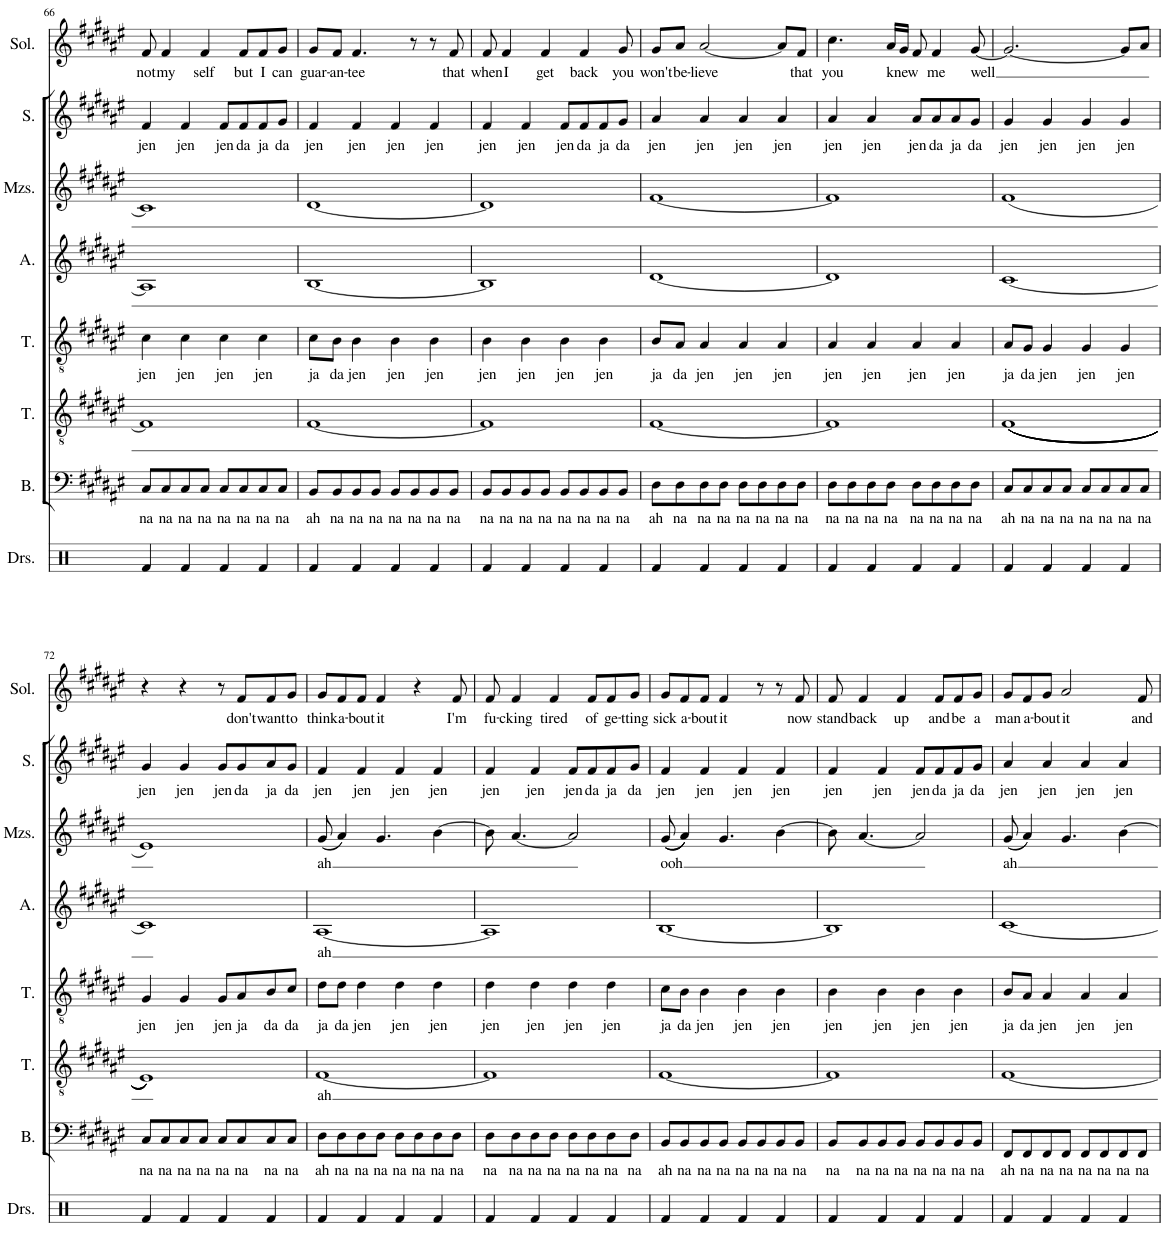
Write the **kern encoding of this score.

**kern	**text	**kern	**text	**kern	**text	**kern	**text	**kern	**text	**kern	**text	**kern	**text
*part7	*part7	*part6	*part6	*part5	*part5	*part4	*part4	*part3	*part3	*part2	*part2	*part1	*part1
*staff7	*staff7	*staff6	*staff6	*staff5	*staff5	*staff4	*staff4	*staff3	*staff3	*staff2	*staff2	*staff1	*staff1
*I"Bass	*	*I"Tenor	*	*I"Tenor	*	*I"Alto	*	*I"Mezzo-soprano	*	*I"Soprano	*	*I"Solo	*
*I'B.	*	*I'T.	*	*I'T.	*	*I'A.	*	*I'Mzs.	*	*I'S.	*	*I'Sol.	*
!!LO:PB:g=z
*clefF4	*	*clefGv2	*	*clefGv2	*	*clefG2	*	*clefG2	*	*clefG2	*	*clefG2	*
*k[f#c#g#d#a#e#]	*	*k[f#c#g#d#a#e#]	*	*k[f#c#g#d#a#e#]	*	*k[f#c#g#d#a#e#]	*	*k[f#c#g#d#a#e#]	*	*k[f#c#g#d#a#e#]	*	*k[f#c#g#d#a#e#]	*
*M4/4	*	*M4/4	*	*M4/4	*	*M4/4	*	*M4/4	*	*M4/4	*	*M4/4	*
=66	=66	=66	=66	=66	=66	=66	=66	=66	=66	=66	=66	=66	=66
!	!LO:LY:b	!	!	!	!LO:LY:b	!	!	!	!	!	!LO:LY:b	!	!LO:LY:b
8C#/L	na	1F#]	.	4c#\	jen	1A#]	.	1c#]	.	4f#/	jen	8f#/	not
!	!LO:LY:b	!	!	!	!	!	!	!	!	!	!	!	!LO:LY:b
8C#/	na	.	.	.	.	.	.	.	.	.	.	4f#/	my
!	!LO:LY:b	!	!	!	!LO:LY:b	!	!	!	!	!	!LO:LY:b	!	!
8C#/	na	.	.	4c#\	jen	.	.	.	.	4f#/	jen	.	.
!	!LO:LY:b	!	!	!	!	!	!	!	!	!	!	!	!LO:LY:b
8C#/J	na	.	.	.	.	.	.	.	.	.	.	4f#/	-self
!	!LO:LY:b	!	!	!	!LO:LY:b	!	!	!	!	!	!LO:LY:b	!	!
8C#/L	na	.	.	4c#\	jen	.	.	.	.	8f#/L	jen	.	.
!	!LO:LY:b	!	!	!	!	!	!	!	!	!	!LO:LY:b	!	!LO:LY:b
8C#/	na	.	.	.	.	.	.	.	.	8f#/	da	8f#/L	but
!	!LO:LY:b	!	!	!	!LO:LY:b	!	!	!	!	!	!LO:LY:b	!	!LO:LY:b
8C#/	na	.	.	4c#\	jen	.	.	.	.	8f#/	ja	8f#/	I
!	!LO:LY:b	!	!	!	!	!	!	!	!	!	!LO:LY:b	!	!LO:LY:b
8C#/J	na	.	.	.	.	.	.	.	.	8g#/J	da	8g#/J	can
=67	=67	=67	=67	=67	=67	=67	=67	=67	=67	=67	=67	=67	=67
!	!LO:LY:b	!	!	!	!LO:LY:b	!	!	!	!	!	!LO:LY:b	!	!LO:LY:b
8BB/L	ah	[1F#	.	8c#\L	ja	[1B	.	[1d#	.	4f#/	jen	8g#/L	guar-
!	!LO:LY:b	!	!	!	!LO:LY:b	!	!	!	!	!	!	!	!LO:LY:b
8BB/	na	.	.	8B\J	da	.	.	.	.	.	.	8f#/J	-an-
!	!LO:LY:b	!	!	!	!LO:LY:b	!	!	!	!	!	!LO:LY:b	!	!LO:LY:b
8BB/	na	.	.	4B\	jen	.	.	.	.	4f#/	jen	4.f#/	-tee
!	!LO:LY:b	!	!	!	!	!	!	!	!	!	!	!	!
8BB/J	na	.	.	.	.	.	.	.	.	.	.	.	.
!	!LO:LY:b	!	!	!	!LO:LY:b	!	!	!	!	!	!LO:LY:b	!	!
8BB/L	na	.	.	4B\	jen	.	.	.	.	4f#/	jen	.	.
!	!LO:LY:b	!	!	!	!	!	!	!	!	!	!	!	!
8BB/	na	.	.	.	.	.	.	.	.	.	.	8r	.
!	!LO:LY:b	!	!	!	!LO:LY:b	!	!	!	!	!	!LO:LY:b	!	!
8BB/	na	.	.	4B\	jen	.	.	.	.	4f#/	jen	8r	.
!	!LO:LY:b	!	!	!	!	!	!	!	!	!	!	!	!LO:LY:b
8BB/J	na	.	.	.	.	.	.	.	.	.	.	8f#/	that
=68	=68	=68	=68	=68	=68	=68	=68	=68	=68	=68	=68	=68	=68
!	!LO:LY:b	!	!	!	!LO:LY:b	!	!	!	!	!	!LO:LY:b	!	!LO:LY:b
8BB/L	na	1F#]	.	4B\	jen	1B]	.	1d#]	.	4f#/	jen	8f#/	when
!	!LO:LY:b	!	!	!	!	!	!	!	!	!	!	!	!LO:LY:b
8BB/	na	.	.	.	.	.	.	.	.	.	.	4f#/	I
!	!LO:LY:b	!	!	!	!LO:LY:b	!	!	!	!	!	!LO:LY:b	!	!
8BB/	na	.	.	4B\	jen	.	.	.	.	4f#/	jen	.	.
!	!LO:LY:b	!	!	!	!	!	!	!	!	!	!	!	!LO:LY:b
8BB/J	na	.	.	.	.	.	.	.	.	.	.	4f#/	get
!	!LO:LY:b	!	!	!	!LO:LY:b	!	!	!	!	!	!LO:LY:b	!	!
8BB/L	na	.	.	4B\	jen	.	.	.	.	8f#/L	jen	.	.
!	!LO:LY:b	!	!	!	!	!	!	!	!	!	!LO:LY:b	!	!LO:LY:b
8BB/	na	.	.	.	.	.	.	.	.	8f#/	da	4f#/	back
!	!LO:LY:b	!	!	!	!LO:LY:b	!	!	!	!	!	!LO:LY:b	!	!
8BB/	na	.	.	4B\	jen	.	.	.	.	8f#/	ja	.	.
!	!LO:LY:b	!	!	!	!	!	!	!	!	!	!LO:LY:b	!	!LO:LY:b
8BB/J	na	.	.	.	.	.	.	.	.	8g#/J	da	8g#/	you
=69	=69	=69	=69	=69	=69	=69	=69	=69	=69	=69	=69	=69	=69
!	!LO:LY:b	!	!	!	!LO:LY:b	!	!	!	!	!	!LO:LY:b	!	!LO:LY:b
8D#\L	ah	[1F#	.	8B/L	ja	[1d#	.	[1f#	.	4a#/	jen	8g#/L	won't
!	!LO:LY:b	!	!	!	!LO:LY:b	!	!	!	!	!	!	!	!LO:LY:b
8D#\	na	.	.	8A#/J	da	.	.	.	.	.	.	8a#/J	be-
!	!LO:LY:b	!	!	!	!LO:LY:b	!	!	!	!	!	!LO:LY:b	!	!LO:LY:b
8D#\	na	.	.	4A#/	jen	.	.	.	.	4a#/	jen	[2a#/	-lieve
!	!LO:LY:b	!	!	!	!	!	!	!	!	!	!	!	!
8D#\J	na	.	.	.	.	.	.	.	.	.	.	.	.
!	!LO:LY:b	!	!	!	!LO:LY:b	!	!	!	!	!	!LO:LY:b	!	!
8D#\L	na	.	.	4A#/	jen	.	.	.	.	4a#/	jen	.	.
!	!LO:LY:b	!	!	!	!	!	!	!	!	!	!	!	!
8D#\	na	.	.	.	.	.	.	.	.	.	.	.	.
!	!LO:LY:b	!	!	!	!LO:LY:b	!	!	!	!	!	!LO:LY:b	!	!
8D#\	na	.	.	4A#/	jen	.	.	.	.	4a#/	jen	8a#/L]	.
!	!LO:LY:b	!	!	!	!	!	!	!	!	!	!	!	!LO:LY:b
8D#\J	na	.	.	.	.	.	.	.	.	.	.	8f#/J	that
=70	=70	=70	=70	=70	=70	=70	=70	=70	=70	=70	=70	=70	=70
!	!LO:LY:b	!	!	!	!LO:LY:b	!	!	!	!	!	!LO:LY:b	!	!LO:LY:b
8D#\L	na	1F#]	.	4A#/	jen	1d#]	.	1f#]	.	4a#/	jen	4.cc#\	you
!	!LO:LY:b	!	!	!	!	!	!	!	!	!	!	!	!
8D#\	na	.	.	.	.	.	.	.	.	.	.	.	.
!	!LO:LY:b	!	!	!	!LO:LY:b	!	!	!	!	!	!LO:LY:b	!	!
8D#\	na	.	.	4A#/	jen	.	.	.	.	4a#/	jen	.	.
!	!LO:LY:b	!	!	!	!	!	!	!	!	!	!	!	!LO:LY:b
8D#\J	na	.	.	.	.	.	.	.	.	.	.	16a#/LL	knew
.	.	.	.	.	.	.	.	.	.	.	.	16g#/JJ	.
!	!LO:LY:b	!	!	!	!LO:LY:b	!	!	!	!	!	!LO:LY:b	!	!
8D#\L	na	.	.	4A#/	jen	.	.	.	.	8a#/L	jen	8f#/	.
!	!LO:LY:b	!	!	!	!	!	!	!	!	!	!LO:LY:b	!	!LO:LY:b
8D#\	na	.	.	.	.	.	.	.	.	8a#/	da	4f#/	me
!	!LO:LY:b	!	!	!	!LO:LY:b	!	!	!	!	!	!LO:LY:b	!	!
8D#\	na	.	.	4A#/	jen	.	.	.	.	8a#/	ja	.	.
!	!LO:LY:b	!	!	!	!	!	!	!	!	!	!LO:LY:b	!	!LO:LY:b
8D#\J	na	.	.	.	.	.	.	.	.	8g#/J	da	[8g#/	well
=71	=71	=71	=71	=71	=71	=71	=71	=71	=71	=71	=71	=71	=71
!	!LO:LY:b	!	!	!	!LO:LY:b	!	!	!	!	!	!LO:LY:b	!	!
8C#/L	ah	(((((((1F#	.	8A#/L	ja	[1c#	.	(1f#	.	4g#/	jen	2.g#/_	.
!	!LO:LY:b	!	!	!	!LO:LY:b	!	!	!	!	!	!	!	!
8C#/	na	.	.	8G#/J	da	.	.	.	.	.	.	.	.
!	!LO:LY:b	!	!	!	!LO:LY:b	!	!	!	!	!	!LO:LY:b	!	!
8C#/	na	.	.	4G#/	jen	.	.	.	.	4g#/	jen	.	.
!	!LO:LY:b	!	!	!	!	!	!	!	!	!	!	!	!
8C#/J	na	.	.	.	.	.	.	.	.	.	.	.	.
!	!LO:LY:b	!	!	!	!LO:LY:b	!	!	!	!	!	!LO:LY:b	!	!
8C#/L	na	.	.	4G#/	jen	.	.	.	.	4g#/	jen	.	.
!	!LO:LY:b	!	!	!	!	!	!	!	!	!	!	!	!
8C#/	na	.	.	.	.	.	.	.	.	.	.	.	.
!	!LO:LY:b	!	!	!	!LO:LY:b	!	!	!	!	!	!LO:LY:b	!	!
8C#/	na	.	.	4G#/	jen	.	.	.	.	4g#/	jen	8g#/L]	.
!	!LO:LY:b	!	!	!	!	!	!	!	!	!	!	!	!
8C#/J	na	.	.	.	.	.	.	.	.	.	.	8a#/J	.
!!LO:LB:g=z
=72	=72	=72	=72	=72	=72	=72	=72	=72	=72	=72	=72	=72	=72
!	!LO:LY:b	!	!	!	!LO:LY:b	!	!	!	!	!	!LO:LY:b	!	!
8C#/L	na	1E#)))))))	.	4G#/	jen	1c#]	.	1e#)	.	4g#/	jen	4r	.
!	!LO:LY:b	!	!	!	!	!	!	!	!	!	!	!	!
8C#/	na	.	.	.	.	.	.	.	.	.	.	.	.
!	!LO:LY:b	!	!	!	!LO:LY:b	!	!	!	!	!	!LO:LY:b	!	!
8C#/	na	.	.	4G#/	jen	.	.	.	.	4g#/	jen	4r	.
!	!LO:LY:b	!	!	!	!	!	!	!	!	!	!	!	!
8C#/J	na	.	.	.	.	.	.	.	.	.	.	.	.
!	!LO:LY:b	!	!	!	!LO:LY:b	!	!	!	!	!	!LO:LY:b	!	!
8C#/L	na	.	.	8G#/L	jen	.	.	.	.	8g#/L	jen	8r	.
!	!LO:LY:b	!	!	!	!LO:LY:b	!	!	!	!	!	!LO:LY:b	!	!LO:LY:b
8C#/	na	.	.	8A#/	ja	.	.	.	.	8g#/	da	8f#/L	don't
!	!LO:LY:b	!	!	!	!LO:LY:b	!	!	!	!	!	!LO:LY:b	!	!LO:LY:b
8C#/	na	.	.	8B/	da	.	.	.	.	8a#/	ja	8f#/	want
!	!LO:LY:b	!	!	!	!LO:LY:b	!	!	!	!	!	!LO:LY:b	!	!LO:LY:b
8C#/J	na	.	.	8c#/J	da	.	.	.	.	8g#/J	da	8g#/J	to
=73	=73	=73	=73	=73	=73	=73	=73	=73	=73	=73	=73	=73	=73
!	!LO:LY:b	!	!LO:LY:b	!	!LO:LY:b	!	!LO:LY:b	!	!LO:LY:b	!	!LO:LY:b	!	!LO:LY:b
8D#\L	ah	[1F#	ah	8d#\L	ja	[1A#	ah	((8g#/	ah	4f#/	jen	8g#/L	think
!	!LO:LY:b	!	!	!	!LO:LY:b	!	!	!	!	!	!	!	!LO:LY:b
8D#\	na	.	.	8d#\J	da	.	.	4a#/))	.	.	.	8f#/	a-
!	!LO:LY:b	!	!	!	!LO:LY:b	!	!	!	!	!	!LO:LY:b	!	!LO:LY:b
8D#\	na	.	.	4d#\	jen	.	.	.	.	4f#/	jen	8f#/J	-bout
!	!LO:LY:b	!	!	!	!	!	!	!	!	!	!	!	!LO:LY:b
8D#\J	na	.	.	.	.	.	.	4.g#/	.	.	.	4f#/	it
!	!LO:LY:b	!	!	!	!LO:LY:b	!	!	!	!	!	!LO:LY:b	!	!
8D#\L	na	.	.	4d#\	jen	.	.	.	.	4f#/	jen	.	.
!	!LO:LY:b	!	!	!	!	!	!	!	!	!	!	!	!
8D#\	na	.	.	.	.	.	.	.	.	.	.	4r	.
!	!LO:LY:b	!	!	!	!LO:LY:b	!	!	!	!	!	!LO:LY:b	!	!
8D#\	na	.	.	4d#\	jen	.	.	[4b\	.	4f#/	jen	.	.
!	!LO:LY:b	!	!	!	!	!	!	!	!	!	!	!	!LO:LY:b
8D#\J	na	.	.	.	.	.	.	.	.	.	.	8f#/	I'm
=74	=74	=74	=74	=74	=74	=74	=74	=74	=74	=74	=74	=74	=74
!	!LO:LY:b	!	!	!	!LO:LY:b	!	!	!	!	!	!LO:LY:b	!	!LO:LY:b
8D#\L	na	1F#]	.	4d#\	jen	1A#]	.	8b\]	.	4f#/	jen	8f#/	fu-
!	!LO:LY:b	!	!	!	!	!	!	!	!	!	!	!	!LO:LY:b
8D#\	na	.	.	.	.	.	.	[4.a#/	.	.	.	4f#/	-cking
!	!LO:LY:b	!	!	!	!LO:LY:b	!	!	!	!	!	!LO:LY:b	!	!
8D#\	na	.	.	4d#\	jen	.	.	.	.	4f#/	jen	.	.
!	!LO:LY:b	!	!	!	!	!	!	!	!	!	!	!	!LO:LY:b
8D#\J	na	.	.	.	.	.	.	.	.	.	.	4f#/	tired
!	!LO:LY:b	!	!	!	!LO:LY:b	!	!	!	!	!	!LO:LY:b	!	!
8D#\L	na	.	.	4d#\	jen	.	.	2a#/]	.	8f#/L	jen	.	.
!	!LO:LY:b	!	!	!	!	!	!	!	!	!	!LO:LY:b	!	!LO:LY:b
8D#\	na	.	.	.	.	.	.	.	.	8f#/	da	8f#/L	of
!	!LO:LY:b	!	!	!	!LO:LY:b	!	!	!	!	!	!LO:LY:b	!	!LO:LY:b
8D#\	na	.	.	4d#\	jen	.	.	.	.	8f#/	ja	8f#/	ge-
!	!LO:LY:b	!	!	!	!	!	!	!	!	!	!LO:LY:b	!	!LO:LY:b
8D#\J	na	.	.	.	.	.	.	.	.	8g#/J	da	8g#/J	-tting
=75	=75	=75	=75	=75	=75	=75	=75	=75	=75	=75	=75	=75	=75
!	!LO:LY:b	!	!	!	!LO:LY:b	!	!	!	!LO:LY:b	!	!LO:LY:b	!	!LO:LY:b
8BB/L	ah	[1F#	.	8c#\L	ja	[1B	.	((((8g#/	ooh	4f#/	jen	8g#/L	sick
!	!LO:LY:b	!	!	!	!LO:LY:b	!	!	!	!	!	!	!	!LO:LY:b
8BB/	na	.	.	8B\J	da	.	.	4a#/))))	.	.	.	8f#/	a-
!	!LO:LY:b	!	!	!	!LO:LY:b	!	!	!	!	!	!LO:LY:b	!	!LO:LY:b
8BB/	na	.	.	4B\	jen	.	.	.	.	4f#/	jen	8f#/J	-bout
!	!LO:LY:b	!	!	!	!	!	!	!	!	!	!	!	!LO:LY:b
8BB/J	na	.	.	.	.	.	.	4.g#/	.	.	.	4f#/	it
!	!LO:LY:b	!	!	!	!LO:LY:b	!	!	!	!	!	!LO:LY:b	!	!
8BB/L	na	.	.	4B\	jen	.	.	.	.	4f#/	jen	.	.
!	!LO:LY:b	!	!	!	!	!	!	!	!	!	!	!	!
8BB/	na	.	.	.	.	.	.	.	.	.	.	8r	.
!	!LO:LY:b	!	!	!	!LO:LY:b	!	!	!	!	!	!LO:LY:b	!	!
8BB/	na	.	.	4B\	jen	.	.	[4b\	.	4f#/	jen	8r	.
!	!LO:LY:b	!	!	!	!	!	!	!	!	!	!	!	!LO:LY:b
8BB/J	na	.	.	.	.	.	.	.	.	.	.	8f#/	now
=76	=76	=76	=76	=76	=76	=76	=76	=76	=76	=76	=76	=76	=76
!	!LO:LY:b	!	!	!	!LO:LY:b	!	!	!	!	!	!LO:LY:b	!	!LO:LY:b
8BB/L	na	1F#]	.	4B\	jen	1B]	.	8b\]	.	4f#/	jen	8f#/	stand
!	!LO:LY:b	!	!	!	!	!	!	!	!	!	!	!	!LO:LY:b
8BB/	na	.	.	.	.	.	.	[4.a#/	.	.	.	4f#/	back
!	!LO:LY:b	!	!	!	!LO:LY:b	!	!	!	!	!	!LO:LY:b	!	!
8BB/	na	.	.	4B\	jen	.	.	.	.	4f#/	jen	.	.
!	!LO:LY:b	!	!	!	!	!	!	!	!	!	!	!	!LO:LY:b
8BB/J	na	.	.	.	.	.	.	.	.	.	.	4f#/	up
!	!LO:LY:b	!	!	!	!LO:LY:b	!	!	!	!	!	!LO:LY:b	!	!
8BB/L	na	.	.	4B\	jen	.	.	2a#/]	.	8f#/L	jen	.	.
!	!LO:LY:b	!	!	!	!	!	!	!	!	!	!LO:LY:b	!	!LO:LY:b
8BB/	na	.	.	.	.	.	.	.	.	8f#/	da	8f#/L	and
!	!LO:LY:b	!	!	!	!LO:LY:b	!	!	!	!	!	!LO:LY:b	!	!LO:LY:b
8BB/	na	.	.	4B\	jen	.	.	.	.	8f#/	ja	8f#/	be
!	!LO:LY:b	!	!	!	!	!	!	!	!	!	!LO:LY:b	!	!LO:LY:b
8BB/J	na	.	.	.	.	.	.	.	.	8g#/J	da	8g#/J	a
=77	=77	=77	=77	=77	=77	=77	=77	=77	=77	=77	=77	=77	=77
!	!LO:LY:b	!	!	!	!LO:LY:b	!	!	!	!LO:LY:b	!	!LO:LY:b	!	!LO:LY:b
8FF#/L	ah	[1F#	.	8B/L	ja	[1c#	.	((8g#/	ah	4a#/	jen	8g#/L	man
!	!LO:LY:b	!	!	!	!LO:LY:b	!	!	!	!	!	!	!	!LO:LY:b
8FF#/	na	.	.	8A#/J	da	.	.	4a#/))	.	.	.	8f#/	a-
!	!LO:LY:b	!	!	!	!LO:LY:b	!	!	!	!	!	!LO:LY:b	!	!LO:LY:b
8FF#/	na	.	.	4A#/	jen	.	.	.	.	4a#/	jen	8g#/J	-bout
!	!LO:LY:b	!	!	!	!	!	!	!	!	!	!	!	!LO:LY:b
8FF#/J	na	.	.	.	.	.	.	4.g#/	.	.	.	2a#/	it
!	!LO:LY:b	!	!	!	!LO:LY:b	!	!	!	!	!	!LO:LY:b	!	!
8FF#/L	na	.	.	4A#/	jen	.	.	.	.	4a#/	jen	.	.
!	!LO:LY:b	!	!	!	!	!	!	!	!	!	!	!	!
8FF#/	na	.	.	.	.	.	.	.	.	.	.	.	.
!	!LO:LY:b	!	!	!	!LO:LY:b	!	!	!	!	!	!LO:LY:b	!	!
8FF#/	na	.	.	4A#/	jen	.	.	[4b\	.	4a#/	jen	.	.
!	!LO:LY:b	!	!	!	!	!	!	!	!	!	!	!	!LO:LY:b
8FF#/J	na	.	.	.	.	.	.	.	.	.	.	8f#/	and
=	=	=	=	=	=	=	=	=	=	=	=	=	=
*-	*-	*-	*-	*-	*-	*-	*-	*-	*-	*-	*-	*-	*-
